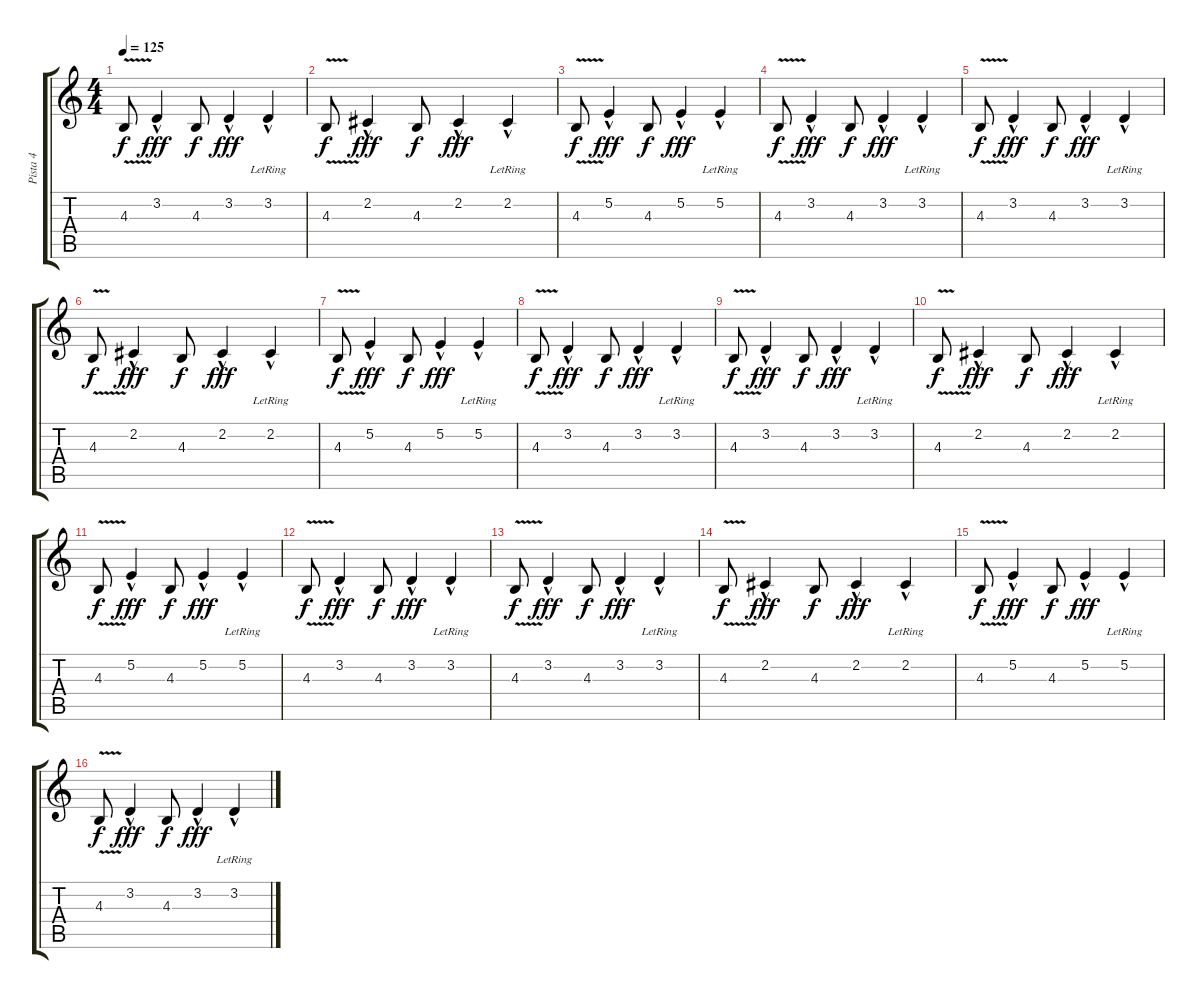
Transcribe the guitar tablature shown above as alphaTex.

\track ("Pista 4" "Pista 4") {instrument fx4atmosphere}
\staff {score tabs}
\tuning (E4 B3 G3 D3 A2 E2) {hide}
\ts (4 4)
\tempo 125
\clef g2
\ks c
4.3{v}.8{dy f} 3.2{hac}.4{dy fff} 4.3.8{dy f} 3.2{hac}.4{dy fff} 3.2{hac lr}.4 |
4.3{v}.8{dy f} 2.2{hac}.4{dy fff} 4.3.8{dy f} 2.2{hac}.4{dy fff} 2.2{hac lr}.4 |
4.3{v}.8{dy f} 5.2{hac}.4{dy fff} 4.3.8{dy f} 5.2{hac}.4{dy fff} 5.2{hac lr}.4 |
4.3{v}.8{dy f} 3.2{hac}.4{dy fff} 4.3.8{dy f} 3.2{hac}.4{dy fff} 3.2{hac lr}.4 |
4.3{v}.8{dy f} 3.2{hac}.4{dy fff} 4.3.8{dy f} 3.2{hac}.4{dy fff} 3.2{hac lr}.4 |
4.3{v}.8{dy f} 2.2{hac}.4{dy fff} 4.3.8{dy f} 2.2{hac}.4{dy fff} 2.2{hac lr}.4 |
4.3{v}.8{dy f} 5.2{hac}.4{dy fff} 4.3.8{dy f} 5.2{hac}.4{dy fff} 5.2{hac lr}.4 |
4.3{v}.8{dy f} 3.2{hac}.4{dy fff} 4.3.8{dy f} 3.2{hac}.4{dy fff} 3.2{hac lr}.4 |
4.3{v}.8{dy f} 3.2{hac}.4{dy fff} 4.3.8{dy f} 3.2{hac}.4{dy fff} 3.2{hac lr}.4 |
4.3{v}.8{dy f} 2.2{hac}.4{dy fff} 4.3.8{dy f} 2.2{hac}.4{dy fff} 2.2{hac lr}.4 |
4.3{v}.8{dy f} 5.2{hac}.4{dy fff} 4.3.8{dy f} 5.2{hac}.4{dy fff} 5.2{hac lr}.4 |
4.3{v}.8{dy f} 3.2{hac}.4{dy fff} 4.3.8{dy f} 3.2{hac}.4{dy fff} 3.2{hac lr}.4 |
4.3{v}.8{dy f} 3.2{hac}.4{dy fff} 4.3.8{dy f} 3.2{hac}.4{dy fff} 3.2{hac lr}.4 |
4.3{v}.8{dy f} 2.2{hac}.4{dy fff} 4.3.8{dy f} 2.2{hac}.4{dy fff} 2.2{hac lr}.4 |
4.3{v}.8{dy f} 5.2{hac}.4{dy fff} 4.3.8{dy f} 5.2{hac}.4{dy fff} 5.2{hac lr}.4 |
4.3{v}.8{dy f} 3.2{hac}.4{dy fff} 4.3.8{dy f} 3.2{hac}.4{dy fff} 3.2{hac lr}.4
